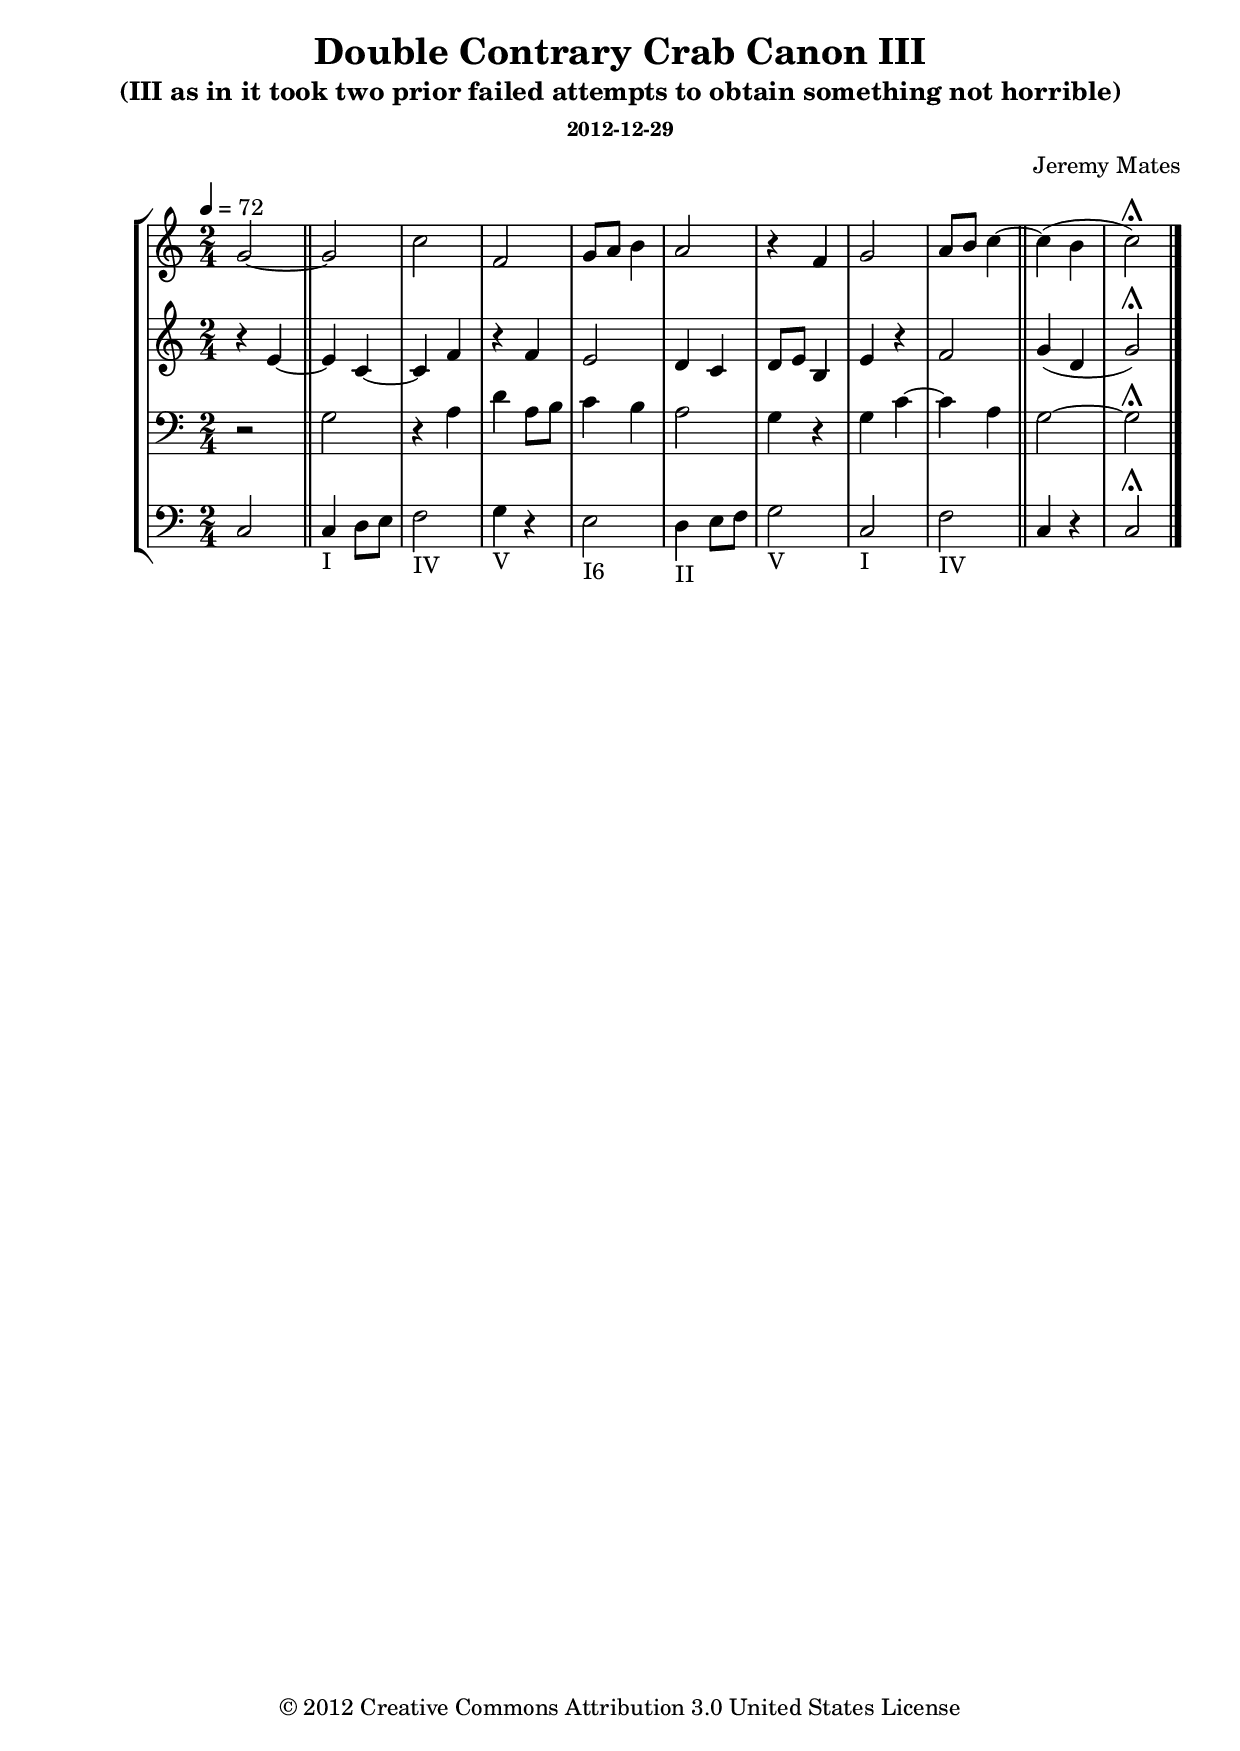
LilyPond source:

% LilyPond engraving system - http://www.lilypond.org/
%
% p.135 moleskine #014
%
% timidity --config-file=organ.cfg

\version "2.16.0"
\include "articulate.ly"

\header {
  title       = "Double Contrary Crab Canon III"
  subtitle    = "(III as in it took two prior failed attempts to obtain something not horrible)"
  subsubtitle = "2012-12-29"
  composer    = "Jeremy Mates"
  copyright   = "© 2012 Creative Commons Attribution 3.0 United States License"
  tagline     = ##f
}

keytempoetc = {
  \key c \major
  \tempo 4=72
  \time 2/4
}

soprano = \relative g' {
  \keytempoetc \clef treble

  g2~
  \bar "||"

  g2
  c2
  f,2
  g8 a b4
  a2
  r4 f
  g2
  a8 b c4~

  \set Score.tempoHideNote = ##t
  \bar "||"
% or something but can't get it just right in notation
% c4. \times 2/3 { b16 a b } |
  \tempo 4=66
  c4( b
  \tempo 4=42
  c2)\shortfermata |
}

alto = \relative e' {
  \keytempoetc \clef treble

  r4 e4~
  \bar "||"

  e4 c~
  c4 f
  r4 f
  e2
  d4 c
  d8 e b4
  e4 r
  f2

  \bar "||"
  g4( d g2)\shortfermata
}

tenor = \relative g {
  \keytempoetc \clef bass

  r2
  \bar "||"

  g2
  r4 a4
  d4 a8 b
  c4 b
  a2
  g4 r
  g4 c~
  c4 a4

  \bar "||"
  g2~ g\shortfermata
}

bass = \relative c {
  \keytempoetc \clef bass

  \override TextScript #'staff-padding = #2.0
  \override TextScript #'Y-extent = #'(-1.5 . 1.5)

  c2
  \bar "||"

  c4_"I" d8 e
  f2_"IV"
  g4_"V" r4
  e2_"I6"
  d4_"II" e8 f
  g2_"V"
  c,2_"I"
  f2_"IV"

  \bar "||"
  c4 r c2\shortfermata
}

%                                                                           %
%%%%%%%%%%%%%%%%%%%%%%%%%%%%%%%     Misc.     %%%%%%%%%%%%%%%%%%%%%%%%%%%%%%%
%                                                                           %

sopranoline = {
% \set Staff.instrumentName = #"Violin"
  \set Staff.midiInstrument = #"church organ"
  \soprano

  \bar "|."
}

altoline = {
% \set Staff.instrumentName = "Viola"
  \set Staff.midiInstrument = #"church organ"
  \alto

  \bar "|."
}

tenorline = {
% \set Staff.instrumentName = #"Cello"
  \set Staff.midiInstrument = #"church organ"
  \tenor

  \bar "|."
}

bassline = {
% \set Staff.instrumentName = #"Cello"
  \set Staff.midiInstrument = #"church organ"
  \bass

  \bar "|."
}

theblackdots = {
  <<
    \new StaffGroup <<
%     \override Score.BarNumber #'break-visibility = #'#(#t #t #t)
%     \set Score.barNumberVisibility = #(every-nth-bar-number-visible 2)

      \new Staff = "soprano" \sopranoline
      \new Staff = "alto" \altoline
      \new Staff = "tenor" \tenorline
      \new Staff = "bass" \bassline
    >>
  >>
}

themusic = {
  <<
    \new PianoStaff <<
      \set Score.midiChannelMapping = #'instrument
      \new Staff = "soprano" \sopranoline
      \new Staff = "alto" \altoline
      \new Staff = "tenor" \tenorline
      \new Staff = "bass" \bassline
    >>
  >>
}

\score {
  \theblackdots
  \layout {
%   indent = 2.3\cm
  }
}
\score {
% DBG
% \unfoldRepeats \themusic
% \unfoldRepeats \articulate { \themusic }
  \articulate { \themusic }
  \midi { }
}
